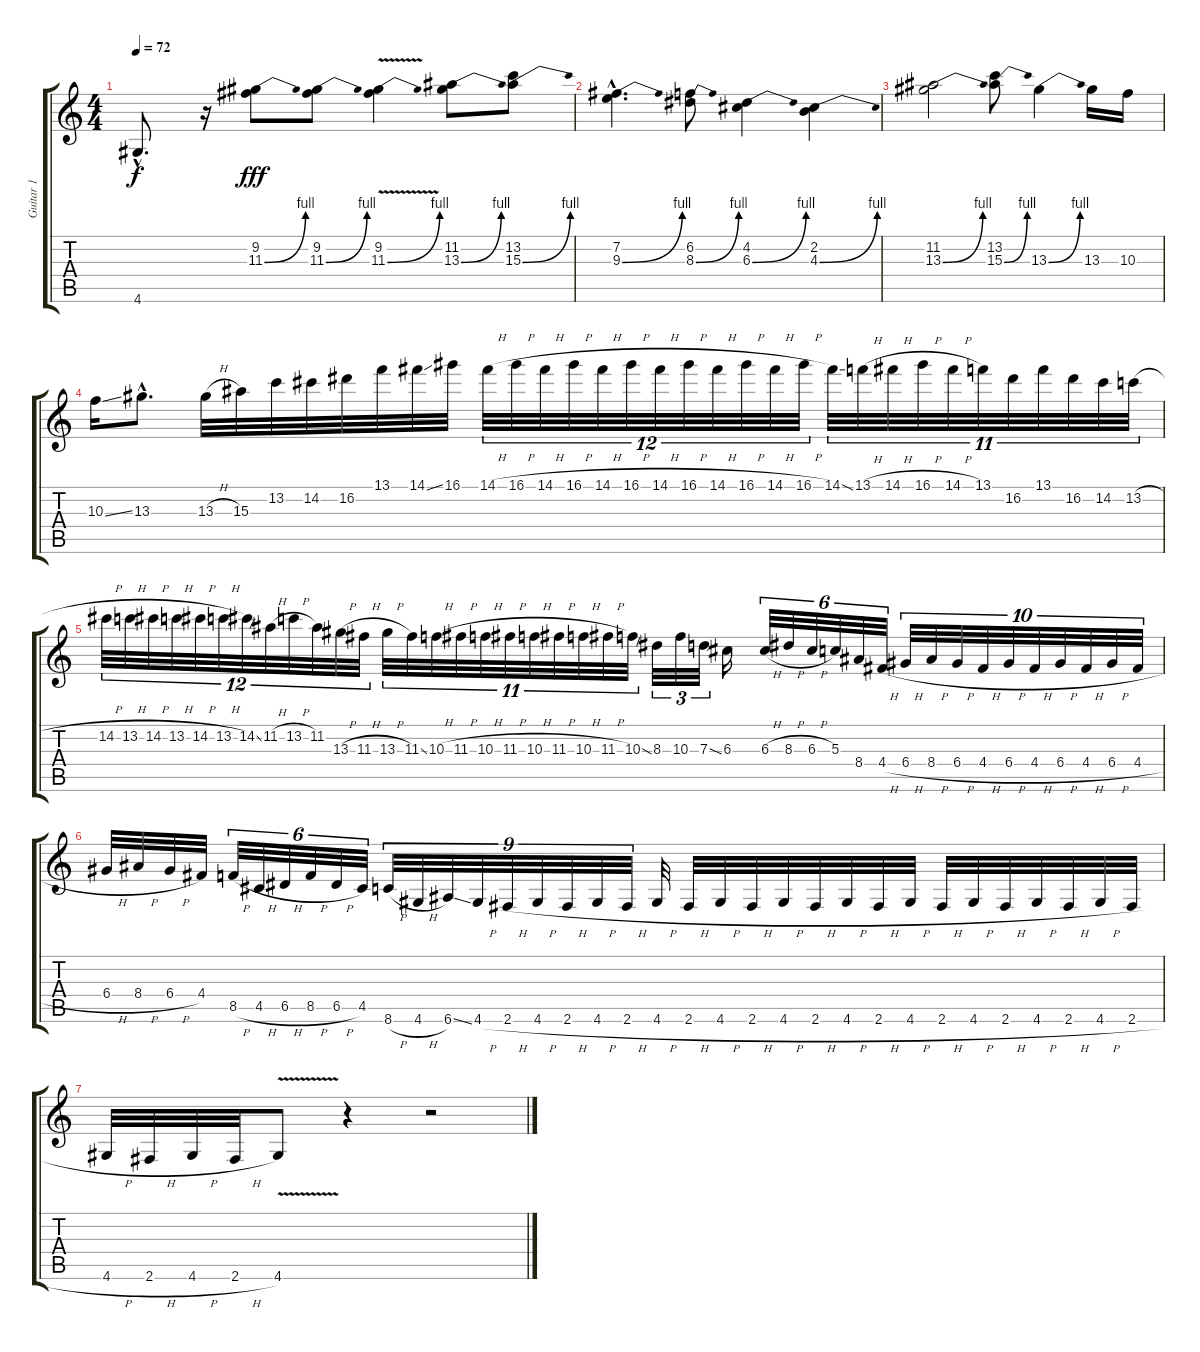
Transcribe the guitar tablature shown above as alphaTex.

\track ("Guitar 1" "Guitar 1") {instrument distortionguitar}
\staff {score tabs}
\tuning (E4 B3 G3 D3 A2 E2) {hide}
\ts (4 4)
\tempo 72
\clef g2
\ks c
4.6{hac t}.8{d dy f} r.16 (9.2 11.3{be (bend 0 0 60 4)}).8{dy fff} (9.2 11.3{be (bend 0 0 60 4)}).8 (9.2{v} 11.3{be (bend 0 0 60 4) v}).4 (11.2 13.3{be (bend 0 0 60 4)}).8 (13.2 15.3{be (bend 0 0 60 4)}).8 |
(7.2{hac} 9.3{be (bend 0 0 60 4) hac}).4{d} (6.2 8.3{be (bend 0 0 60 4)}).8 (4.2 6.3{be (bend 0 0 60 4)}).4 (2.2 4.3{be (bend 0 0 60 4)}).4 |
(11.2 13.3{be (bend 0 0 60 4)}).2 (13.2 15.3{be (bend 0 0 60 4)}).8 13.3{be (bend 0 0 60 4)}.4 13.3.16 10.3.16 |
10.3{ss}.16 13.3{hac}.8{d} 13.3{h}.32 15.3.32 13.2.32 14.2.32 16.2.32 13.1.32 14.1{ss}.32 16.1.32 14.1{h}.32{tu (12 8)} 16.1{h}.32{tu (12 8)} 14.1{h}.32{tu (12 8)} 16.1{h}.32{tu (12 8)} 14.1{h}.32{tu (12 8)} 16.1{h}.32{tu (12 8)} 14.1{h}.32{tu (12 8)} 16.1{h}.32{tu (12 8)} 14.1{h}.32{tu (12 8)} 16.1{h}.32{tu (12 8)} 14.1{h}.32{tu (12 8)} 16.1{h}.32{tu (12 8)} 14.1{ss}.32{tu (11 8)} 13.1{h}.32{tu (11 8)} 14.1{h}.32{tu (11 8)} 16.1{h}.32{tu (11 8)} 14.1{h}.32{tu (11 8)} 13.1.32{tu (11 8)} 16.2.32{tu (11 8)} 13.1.32{tu (11 8)} 16.2.32{tu (11 8)} 14.2.32{tu (11 8)} 13.2{h}.32{tu (11 8)} |
14.2{h}.32{tu (12 8)} 13.2{h}.32{tu (12 8)} 14.2{h}.32{tu (12 8)} 13.2{h}.32{tu (12 8)} 14.2{h}.32{tu (12 8)} 13.2{h}.32{tu (12 8)} 14.2{ss}.32{tu (12 8)} 11.2{h}.32{tu (12 8)} 13.2{h}.32{tu (12 8)} 11.2.32{tu (12 8)} 13.3{h}.32{tu (12 8)} 11.3{h}.32{tu (12 8)} 13.3{h}.32{tu (11 8)} 11.3{ss}.32{tu (11 8)} 10.3{h}.32{tu (11 8)} 11.3{h}.32{tu (11 8)} 10.3{h}.32{tu (11 8)} 11.3{h}.32{tu (11 8)} 10.3{h}.32{tu (11 8)} 11.3{h}.32{tu (11 8)} 10.3{h}.32{tu (11 8)} 11.3{h}.32{tu (11 8)} 10.3{ss}.32{tu (11 8)} 8.3.32{tu (3 2)} 10.3.32{tu (3 2)} 7.3{ss}.32{tu (3 2)} 6.3.16 6.3{h}.32{tu (6 4)} 8.3{h}.32{tu (6 4)} 6.3{h}.32{tu (6 4)} 5.3.32{tu (6 4)} 8.4.32{tu (6 4)} 4.4{h}.32{tu (6 4)} 6.4{h}.32{tu (10 8)} 8.4{h}.32{tu (10 8)} 6.4{h}.32{tu (10 8)} 4.4{h}.32{tu (10 8)} 6.4{h}.32{tu (10 8)} 4.4{h}.32{tu (10 8)} 6.4{h}.32{tu (10 8)} 4.4{h}.32{tu (10 8)} 6.4{h}.32{tu (10 8)} 4.4{h}.32{tu (10 8)} |
6.4{h}.32 8.4{h}.32 6.4{h}.32 4.4.32 8.5{h}.32{tu (6 4)} 4.5{h}.32{tu (6 4)} 6.5{h}.32{tu (6 4)} 8.5{h}.32{tu (6 4)} 6.5{h}.32{tu (6 4)} 4.5.32{tu (6 4)} 8.6{h}.32{tu (9 8)} 4.6{h}.32{tu (9 8)} 6.6{ss}.32{tu (9 8)} 4.6{h}.32{tu (9 8)} 2.6{h}.32{tu (9 8)} 4.6{h}.32{tu (9 8)} 2.6{h}.32{tu (9 8)} 4.6{h}.32{tu (9 8)} 2.6{h}.32{tu (9 8)} 4.6{h}.32 2.6{h}.32 4.6{h}.32 2.6{h}.32 4.6{h}.32 2.6{h}.32 4.6{h}.32 2.6{h}.32 4.6{h}.32 2.6{h}.32 4.6{h}.32 2.6{h}.32 4.6{h}.32 2.6{h}.32 4.6{h}.32 2.6{h}.32 |
4.6{h}.32 2.6{h}.32 4.6{h}.32 2.6{h}.32 4.6{v}.8 r.4 r.2
